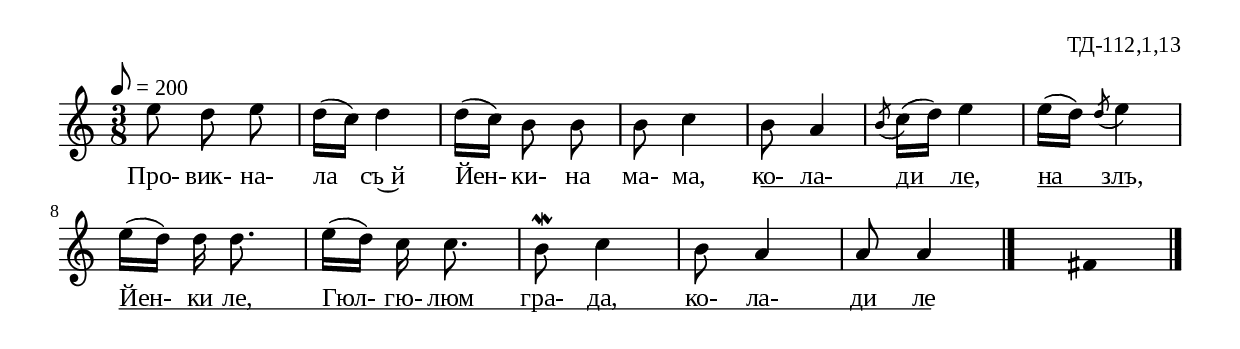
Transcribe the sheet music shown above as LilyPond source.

%{
td_112_1_13
%}

\include "td-preamble.ly"

\score {
\relative c'' {
\tempo 8 = 200
\time 3/8
e8 d\noBeam e | d16[( c]) d4 | d16[( c]) b8 b\noBeam | b c4 |
b8 a4 | \acciaccatura b8 c16[( d]) e4 | e16[( d]) \acciaccatura d8 e4 |
e16[( d]) d16\noBeam d8. |
e16[( d]) c16 c8.\noBeam | b8\mordent c4 | b8 a4 | a8 a4
 \bar "|." 
s8 \fixB fis4 
 \bar "|."  
}
\addlyrics { Про- вик- на- ла съ~й Йен- ки- на ма- ма,
ко-  \startTextSpan ла- ди ле, \stopTextSpan
на  \startTextSpan злъ, \stopTextSpan
Йен- \startTextSpan ки ле, Гюл- гю- люм гра- да, ко- ла- ди ле \stopTextSpan }
%
\layout {
%   \context { 
%	    \Staff \remove "Time_signature_engraver" } 
  indent = #0
  line-width = 190\mm
  ragged-right=##f
\context {
      \Lyrics
      \consists "Text_spanner_engraver"
      \override TextSpanner #'direction = #DOWN
      \override TextSpanner #'style = #'line    
      \override TextSpanner #'outside-staff-priority = ##f
      \override TextSpanner #'padding = #0.2 % sets the distance of the line from the lyrics
      \override TextSpanner #'bound-details =
      #`((left . ((Y . 0)
                  (padding . 0)
                  (attach-dir . ,LEFT)))
         (left-broken . ((end-on-note . #t)))
         (right . ((Y . 0)
                   (padding . 0)
                   (attach-dir . ,RIGHT))))
    }

}
%
\midi { 
	\context {
		\Score tempoWholesPerMinute = #(ly:make-moment 200 8)
		}
	}
}
%
\header{
  opus = "ТД-112,1,13"
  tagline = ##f
}


